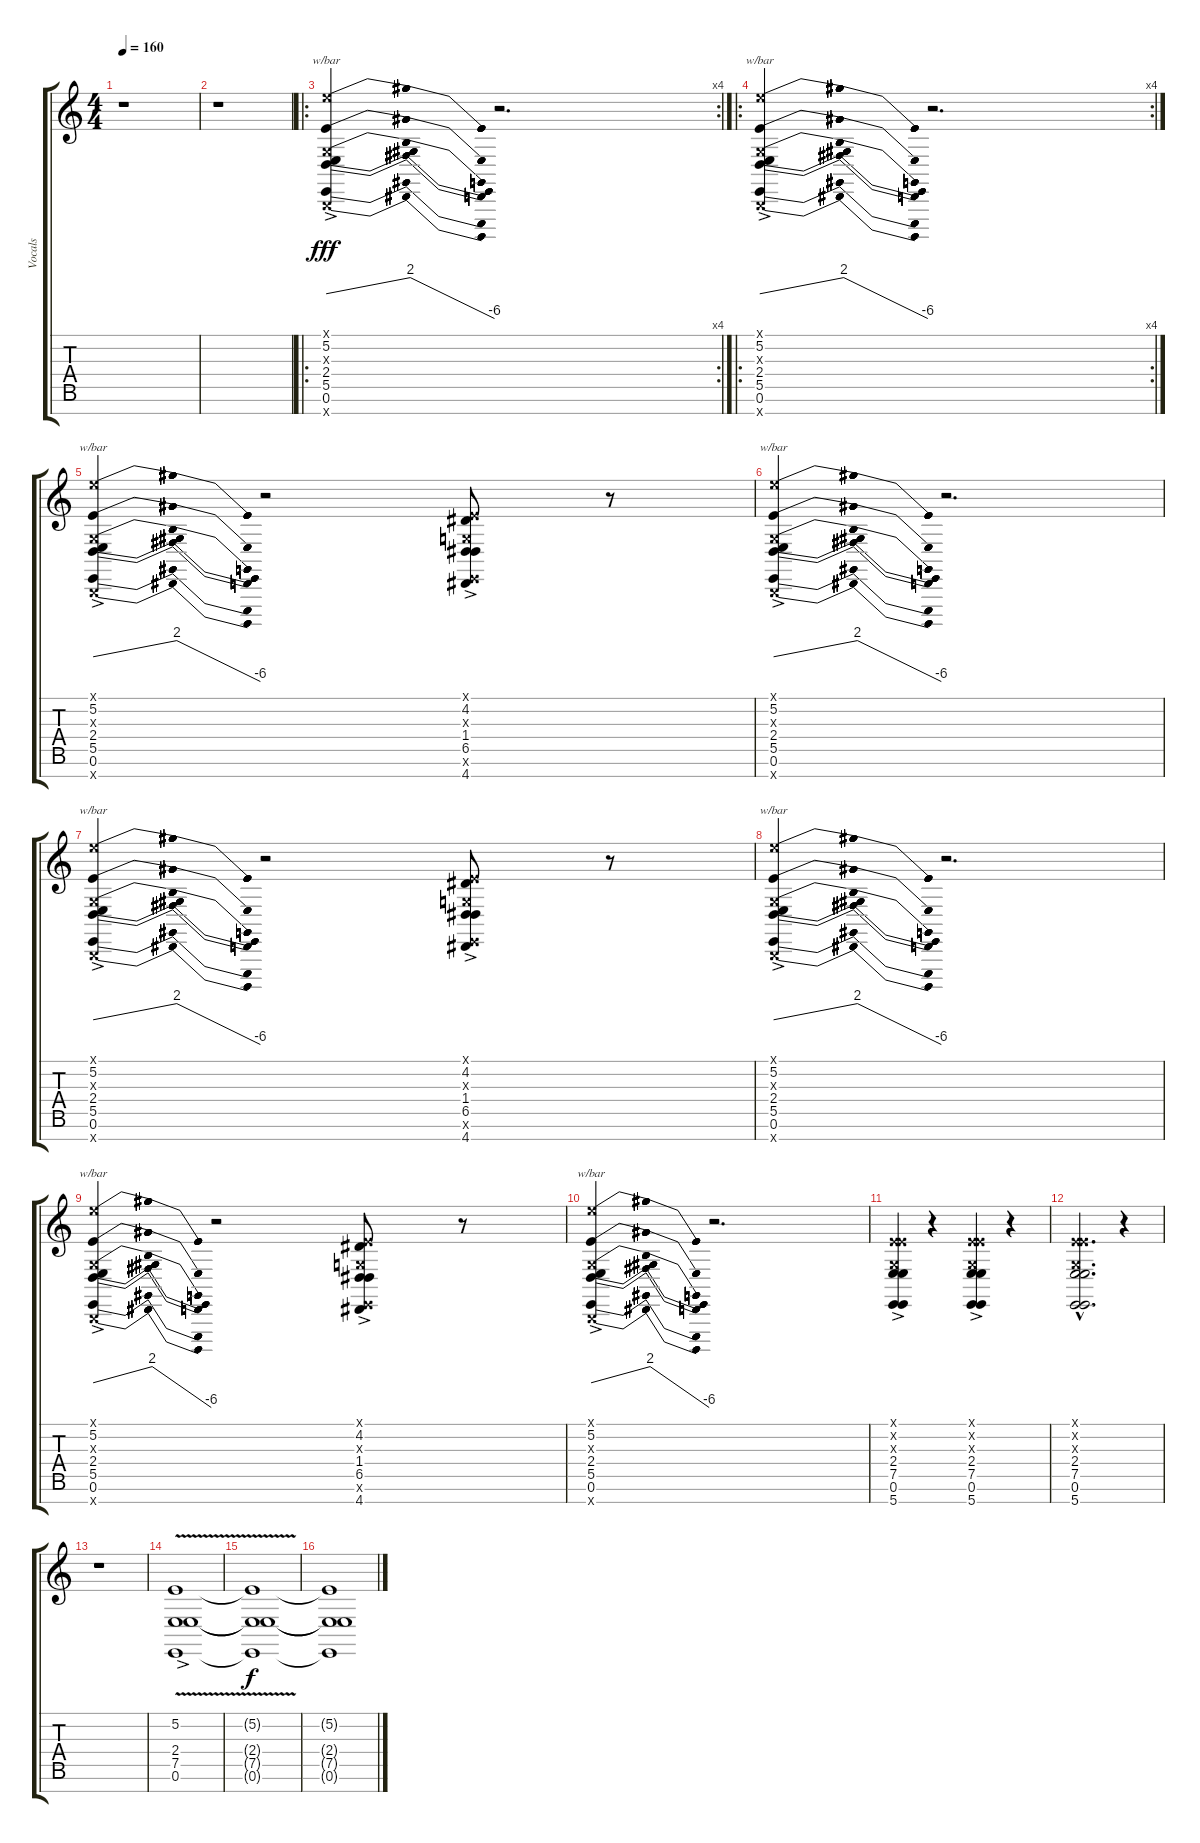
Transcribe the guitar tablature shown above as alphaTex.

\track ("Vocals" "Vocals") {instrument stringensemble1}
\staff {score tabs}
\tuning (E4 B3 G3 D3 A2 E2 B1) {hide}
\ts (4 4)
\tempo 160
\clef g2
\ks c
r.1{dy fff} |
r.1 |
\ro
\rc 4
(12.1{ac x} 5.2{ac} 0.3{ac x} 2.4{ac} 5.5{ac} 0.6 0.7{ac x}).4{tbe (dip default 0 0 30 8 60 -24)} r.2{d} |
\ro
\rc 4
(12.1{ac x} 5.2{ac} 0.3{ac x} 2.4{ac} 5.5{ac} 0.6 0.7{ac x}).4{tbe (dip default 0 0 30 8 60 -24)} r.2{d} |
(12.1{ac x} 5.2{ac} 0.3{ac x} 2.4{ac} 5.5{ac} 0.6 0.7{ac x}).4{tbe (dip default 0 0 30 8 60 -24)} r.2 (0.1{ac x} 4.2{ac} 0.3{ac x} 1.4{ac} 6.5{ac} 0.6{ac x} 4.7{ac}).8 r.8 |
(12.1{ac x} 5.2{ac} 0.3{ac x} 2.4{ac} 5.5{ac} 0.6 0.7{ac x}).4{tbe (dip default 0 0 30 8 60 -24)} r.2{d} |
(12.1{ac x} 5.2{ac} 0.3{ac x} 2.4{ac} 5.5{ac} 0.6 0.7{ac x}).4{tbe (dip default 0 0 30 8 60 -24)} r.2 (0.1{ac x} 4.2{ac} 0.3{ac x} 1.4{ac} 6.5{ac} 0.6{ac x} 4.7{ac}).8 r.8 |
(12.1{ac x} 5.2{ac} 0.3{ac x} 2.4{ac} 5.5{ac} 0.6 0.7{ac x}).4{tbe (dip default 0 0 30 8 60 -24)} r.2{d} |
(12.1{ac x} 5.2{ac} 0.3{ac x} 2.4{ac} 5.5{ac} 0.6 0.7{ac x}).4{tbe (dip default 0 0 30 8 60 -24)} r.2 (0.1{ac x} 4.2{ac} 0.3{ac x} 1.4{ac} 6.5{ac} 0.6{ac x} 4.7{ac}).8 r.8 |
(12.1{ac x} 5.2{ac} 0.3{ac x} 2.4{ac} 5.5{ac} 0.6 0.7{ac x}).4{tbe (dip default 0 0 30 8 60 -24)} r.2{d} |
(0.1{ac x} 5.2{ac x} 0.3{ac x} 2.4{ac} 7.5{ac} 0.6{ac} 5.7{ac}).4 r.4 (0.1{ac x} 5.2{ac x} 0.3{ac x} 2.4{ac} 7.5{ac} 0.6{ac} 5.7{ac}).4 r.4 |
(0.1{hac x} 5.2{hac x} 0.3{hac x} 2.4{hac} 7.5{hac} 0.6{hac} 5.7{hac}).2{d} r.4 |
r.1 |
(5.2{v ac} 2.4{v ac} 7.5{v} 0.6{v ac}).1 |
(5.2{t} 2.4{t} 7.5{t} 0.6{t}).1{dy f} |
(5.2{t} 2.4{t} 7.5{t} 0.6{t}).1
